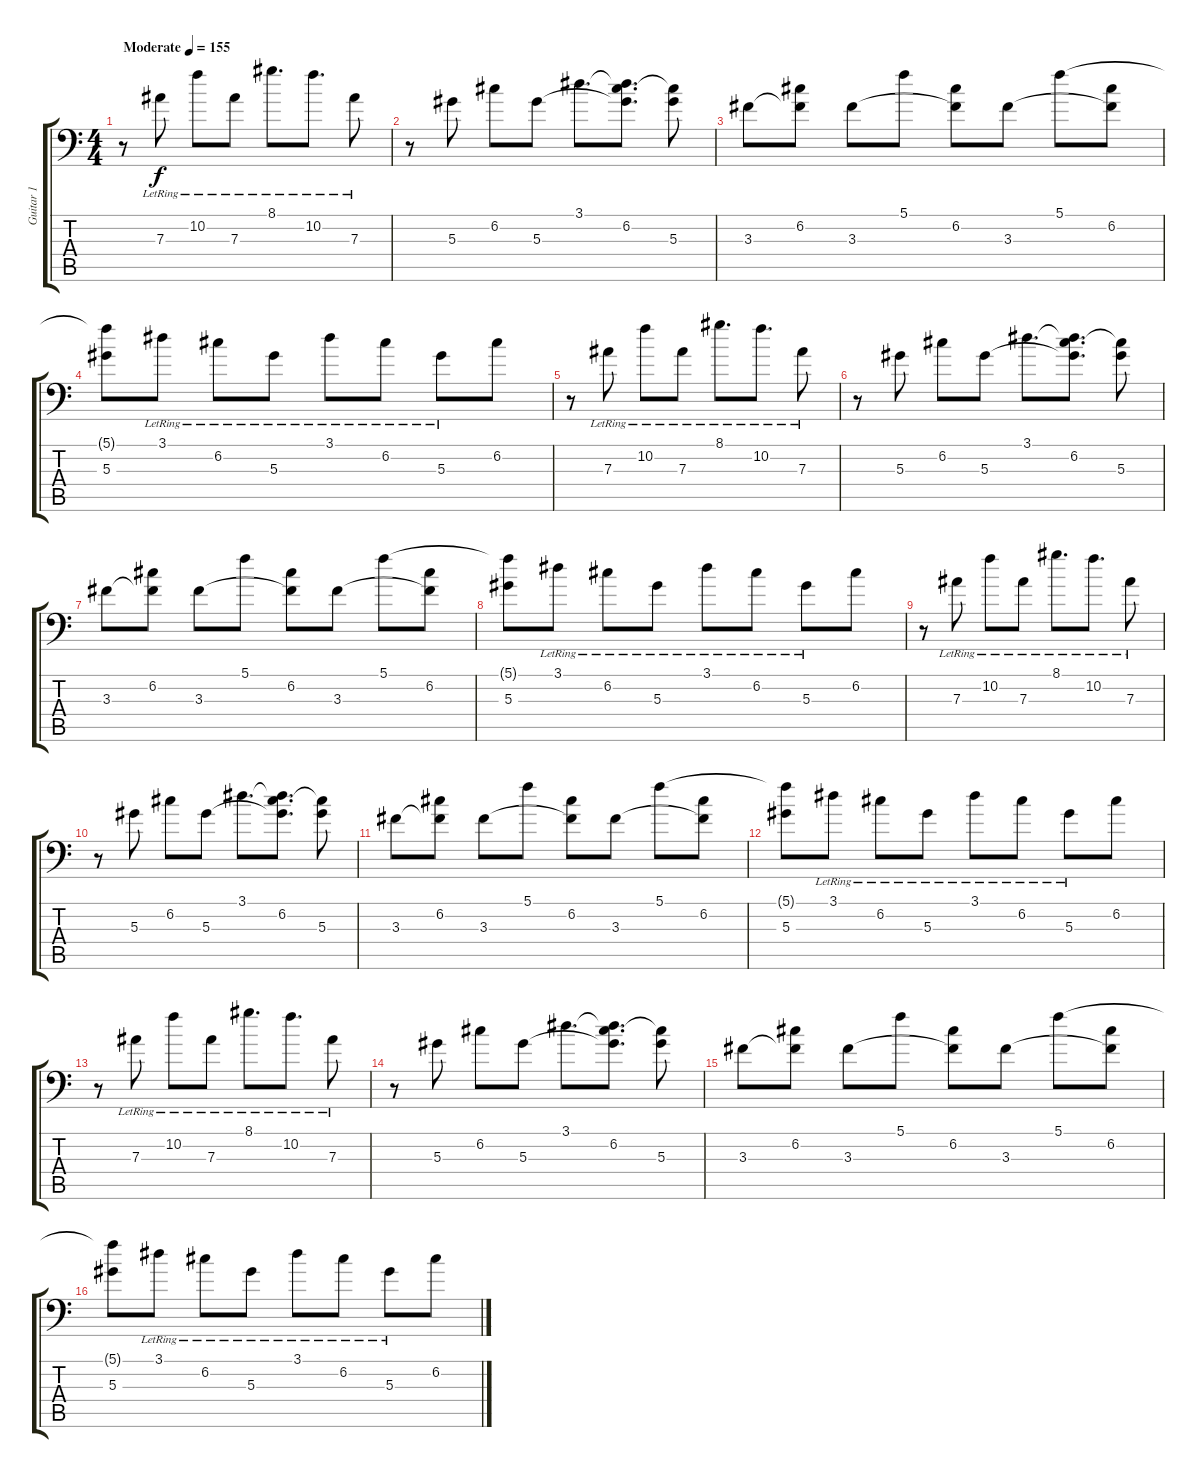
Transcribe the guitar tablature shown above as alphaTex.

\track ("Guitar 1" "Guitar 1") {instrument distortionguitar}
\staff {score tabs}
\tuning (C4 G3 Eb3 Bb2 F2 Bb1) {hide}
\ts (4 4)
\tempo (155 "Moderate")
\clef f4
\ks c
r.8{dy f volume 1 instrument distortionguitar} 7.3{lr}.8{volume 11} 10.2{lr}.8 7.3{lr}.8 8.1{lr}.8{d} 10.2{lr}.8{d} 7.3{lr}.8 |
r.8 5.3.8 6.2.8 5.3.8 3.1.8{d} (3.1{t} 6.2 5.3{t}).8{d} (6.2{t} 5.3).8 |
3.3.8 (6.2 3.3{t}).8 3.3.8 5.1.8 (6.2 3.3{t}).8 3.3.8 5.1.8 (6.2 3.3{t}).8 |
(5.1{t} 5.3).8 3.1{lr}.8 6.2{lr}.8 5.3{lr}.8 3.1{lr}.8 6.2{lr}.8 5.3{lr}.8 6.2.8 |
r.8 7.3{lr}.8 10.2{lr}.8 7.3{lr}.8 8.1{lr}.8{d} 10.2{lr}.8{d} 7.3{lr}.8 |
r.8 5.3.8 6.2.8 5.3.8 3.1.8{d} (3.1{t} 6.2 5.3{t}).8{d} (6.2{t} 5.3).8 |
3.3.8 (6.2 3.3{t}).8 3.3.8 5.1.8 (6.2 3.3{t}).8 3.3.8 5.1.8 (6.2 3.3{t}).8 |
(5.1{t} 5.3).8 3.1{lr}.8 6.2{lr}.8 5.3{lr}.8 3.1{lr}.8 6.2{lr}.8 5.3{lr}.8 6.2.8 |
r.8 7.3{lr}.8 10.2{lr}.8 7.3{lr}.8 8.1{lr}.8{d} 10.2{lr}.8{d} 7.3{lr}.8 |
r.8 5.3.8 6.2.8 5.3.8 3.1.8{d} (3.1{t} 6.2 5.3{t}).8{d} (6.2{t} 5.3).8 |
3.3.8 (6.2 3.3{t}).8 3.3.8 5.1.8 (6.2 3.3{t}).8 3.3.8 5.1.8 (6.2 3.3{t}).8 |
(5.1{t} 5.3).8 3.1{lr}.8 6.2{lr}.8 5.3{lr}.8 3.1{lr}.8 6.2{lr}.8 5.3{lr}.8 6.2.8 |
r.8 7.3{lr}.8 10.2{lr}.8 7.3{lr}.8 8.1{lr}.8{d} 10.2{lr}.8{d} 7.3{lr}.8 |
r.8 5.3.8 6.2.8 5.3.8 3.1.8{d} (3.1{t} 6.2 5.3{t}).8{d} (6.2{t} 5.3).8 |
3.3.8 (6.2 3.3{t}).8 3.3.8 5.1.8 (6.2 3.3{t}).8 3.3.8 5.1.8 (6.2 3.3{t}).8 |
(5.1{t} 5.3).8 3.1{lr}.8 6.2{lr}.8 5.3{lr}.8 3.1{lr}.8 6.2{lr}.8 5.3{lr}.8 6.2.8
